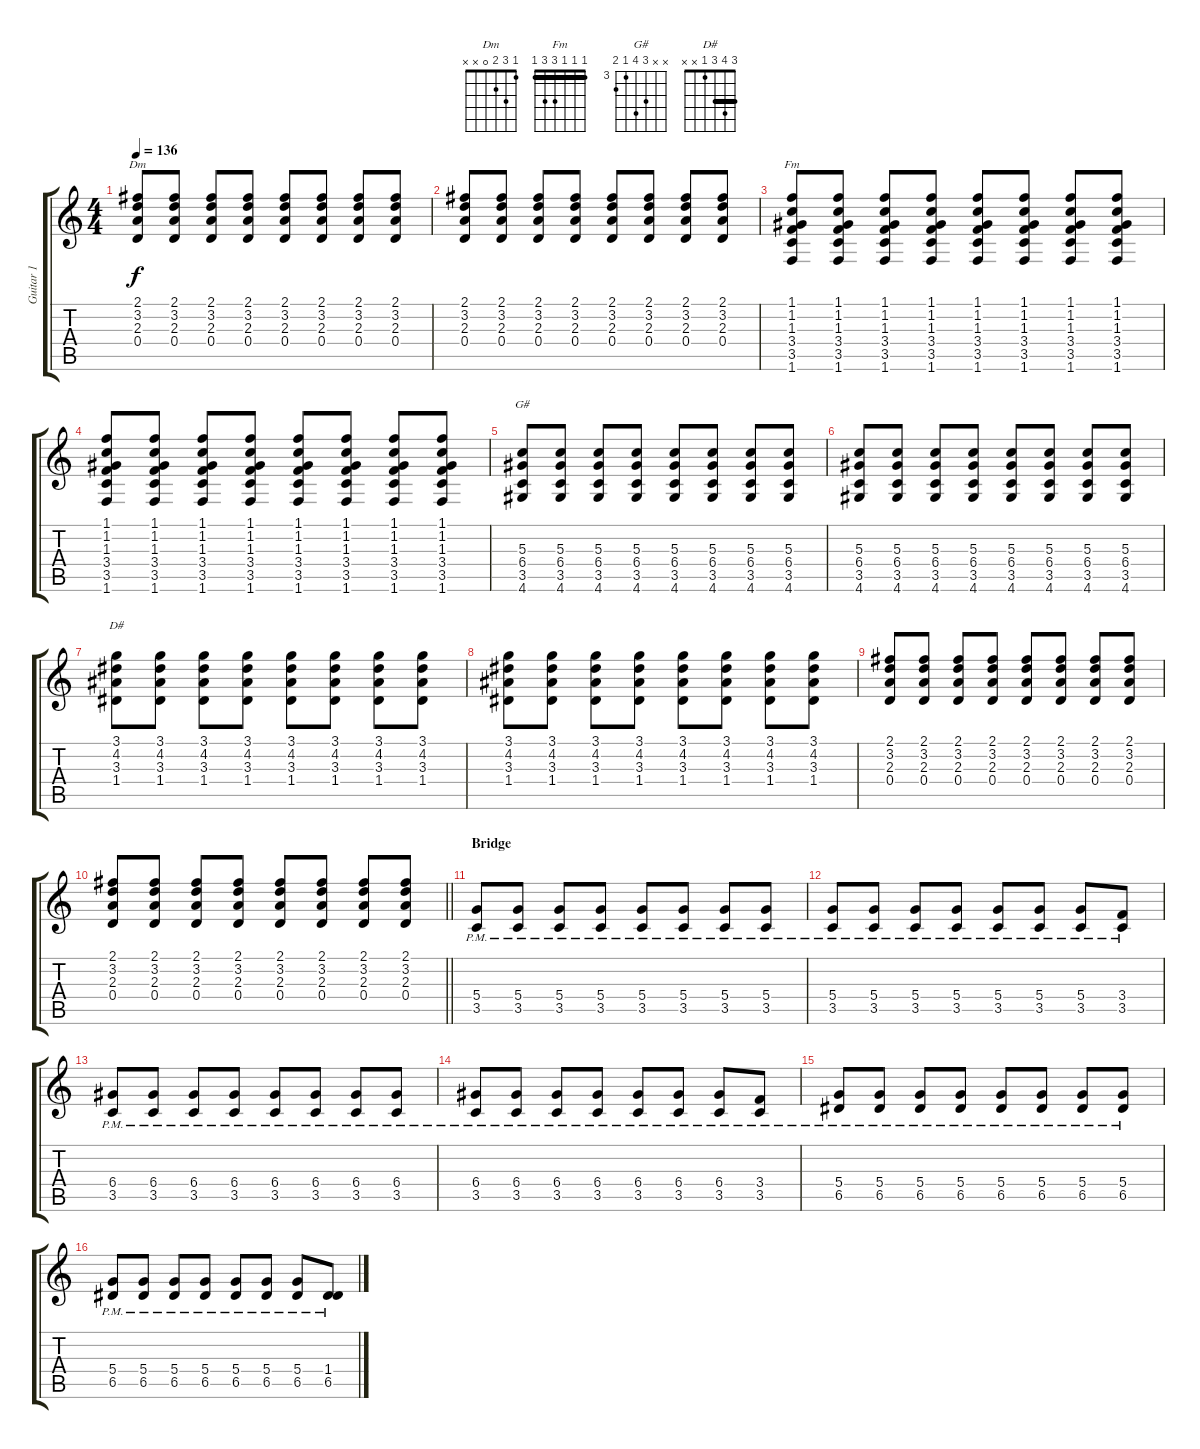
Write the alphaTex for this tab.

\track ("Guitar 1" "Guitar 1") {instrument distortionguitar}
\staff {score tabs}
\tuning (E4 B3 G3 D3 A2 E2) {hide}
\chord ("Dm" 1 3 2 0 x x)
\chord ("Fm" 1 1 1 3 3 1) {barre 1}
\chord ("G#" x x 5 6 3 4) {firstfret 3}
\chord ("D#" 3 4 3 1 x x) {barre 3}
\ts (4 4)
\tempo 136
\clef g2
\ks c
(2.1 3.2 2.3 0.4).8{ch "Dm" dy f} (2.1 3.2 2.3 0.4).8 (2.1 3.2 2.3 0.4).8 (2.1 3.2 2.3 0.4).8 (2.1 3.2 2.3 0.4).8 (2.1 3.2 2.3 0.4).8 (2.1 3.2 2.3 0.4).8 (2.1 3.2 2.3 0.4).8 |
(2.1 3.2 2.3 0.4).8 (2.1 3.2 2.3 0.4).8 (2.1 3.2 2.3 0.4).8 (2.1 3.2 2.3 0.4).8 (2.1 3.2 2.3 0.4).8 (2.1 3.2 2.3 0.4).8 (2.1 3.2 2.3 0.4).8 (2.1 3.2 2.3 0.4).8 |
(1.1 1.2 1.3 3.4 3.5 1.6).8{ch "Fm"} (1.1 1.2 1.3 3.4 3.5 1.6).8 (1.1 1.2 1.3 3.4 3.5 1.6).8 (1.1 1.2 1.3 3.4 3.5 1.6).8 (1.1 1.2 1.3 3.4 3.5 1.6).8 (1.1 1.2 1.3 3.4 3.5 1.6).8 (1.1 1.2 1.3 3.4 3.5 1.6).8 (1.1 1.2 1.3 3.4 3.5 1.6).8 |
(1.1 1.2 1.3 3.4 3.5 1.6).8 (1.1 1.2 1.3 3.4 3.5 1.6).8 (1.1 1.2 1.3 3.4 3.5 1.6).8 (1.1 1.2 1.3 3.4 3.5 1.6).8 (1.1 1.2 1.3 3.4 3.5 1.6).8 (1.1 1.2 1.3 3.4 3.5 1.6).8 (1.1 1.2 1.3 3.4 3.5 1.6).8 (1.1 1.2 1.3 3.4 3.5 1.6).8 |
(5.3 6.4 3.5 4.6).8{ch "G#"} (5.3 6.4 3.5 4.6).8 (5.3 6.4 3.5 4.6).8 (5.3 6.4 3.5 4.6).8 (5.3 6.4 3.5 4.6).8 (5.3 6.4 3.5 4.6).8 (5.3 6.4 3.5 4.6).8 (5.3 6.4 3.5 4.6).8 |
(5.3 6.4 3.5 4.6).8 (5.3 6.4 3.5 4.6).8 (5.3 6.4 3.5 4.6).8 (5.3 6.4 3.5 4.6).8 (5.3 6.4 3.5 4.6).8 (5.3 6.4 3.5 4.6).8 (5.3 6.4 3.5 4.6).8 (5.3 6.4 3.5 4.6).8 |
(3.1 4.2 3.3 1.4).8{ch "D#"} (3.1 4.2 3.3 1.4).8 (3.1 4.2 3.3 1.4).8 (3.1 4.2 3.3 1.4).8 (3.1 4.2 3.3 1.4).8 (3.1 4.2 3.3 1.4).8 (3.1 4.2 3.3 1.4).8 (3.1 4.2 3.3 1.4).8 |
(3.1 4.2 3.3 1.4).8 (3.1 4.2 3.3 1.4).8 (3.1 4.2 3.3 1.4).8 (3.1 4.2 3.3 1.4).8 (3.1 4.2 3.3 1.4).8 (3.1 4.2 3.3 1.4).8 (3.1 4.2 3.3 1.4).8 (3.1 4.2 3.3 1.4).8 |
(2.1 3.2 2.3 0.4).8 (2.1 3.2 2.3 0.4).8 (2.1 3.2 2.3 0.4).8 (2.1 3.2 2.3 0.4).8 (2.1 3.2 2.3 0.4).8 (2.1 3.2 2.3 0.4).8 (2.1 3.2 2.3 0.4).8 (2.1 3.2 2.3 0.4).8 |
\barLineRight lightlight
(2.1 3.2 2.3 0.4).8 (2.1 3.2 2.3 0.4).8 (2.1 3.2 2.3 0.4).8 (2.1 3.2 2.3 0.4).8 (2.1 3.2 2.3 0.4).8 (2.1 3.2 2.3 0.4).8 (2.1 3.2 2.3 0.4).8 (2.1 3.2 2.3 0.4).8 |
\section ("" "Bridge")
(5.4{pm} 3.5{pm}).8 (5.4{pm} 3.5{pm}).8 (5.4{pm} 3.5{pm}).8 (5.4{pm} 3.5{pm}).8 (5.4{pm} 3.5{pm}).8 (5.4{pm} 3.5{pm}).8 (5.4{pm} 3.5{pm}).8 (5.4{pm} 3.5{pm}).8 |
(5.4{pm} 3.5{pm}).8 (5.4{pm} 3.5{pm}).8 (5.4{pm} 3.5{pm}).8 (5.4{pm} 3.5{pm}).8 (5.4{pm} 3.5{pm}).8 (5.4{pm} 3.5{pm}).8 (5.4{pm} 3.5{pm}).8 (3.4{pm} 3.5{pm}).8 |
(6.4{pm} 3.5{pm}).8 (6.4{pm} 3.5{pm}).8 (6.4{pm} 3.5{pm}).8 (6.4{pm} 3.5{pm}).8 (6.4{pm} 3.5{pm}).8 (6.4{pm} 3.5{pm}).8 (6.4{pm} 3.5{pm}).8 (6.4{pm} 3.5{pm}).8 |
(6.4{pm} 3.5{pm}).8 (6.4{pm} 3.5{pm}).8 (6.4{pm} 3.5{pm}).8 (6.4{pm} 3.5{pm}).8 (6.4{pm} 3.5{pm}).8 (6.4{pm} 3.5{pm}).8 (6.4{pm} 3.5{pm}).8 (3.4{pm} 3.5{pm}).8 |
(5.4{pm} 6.5{pm}).8 (5.4{pm} 6.5{pm}).8 (5.4{pm} 6.5{pm}).8 (5.4{pm} 6.5{pm}).8 (5.4{pm} 6.5{pm}).8 (5.4{pm} 6.5{pm}).8 (5.4{pm} 6.5{pm}).8 (5.4{pm} 6.5{pm}).8 |
(5.4{pm} 6.5{pm}).8 (5.4{pm} 6.5{pm}).8 (5.4{pm} 6.5{pm}).8 (5.4{pm} 6.5{pm}).8 (5.4{pm} 6.5{pm}).8 (5.4{pm} 6.5{pm}).8 (5.4{pm} 6.5{pm}).8 (1.4{pm} 6.5{pm}).8
